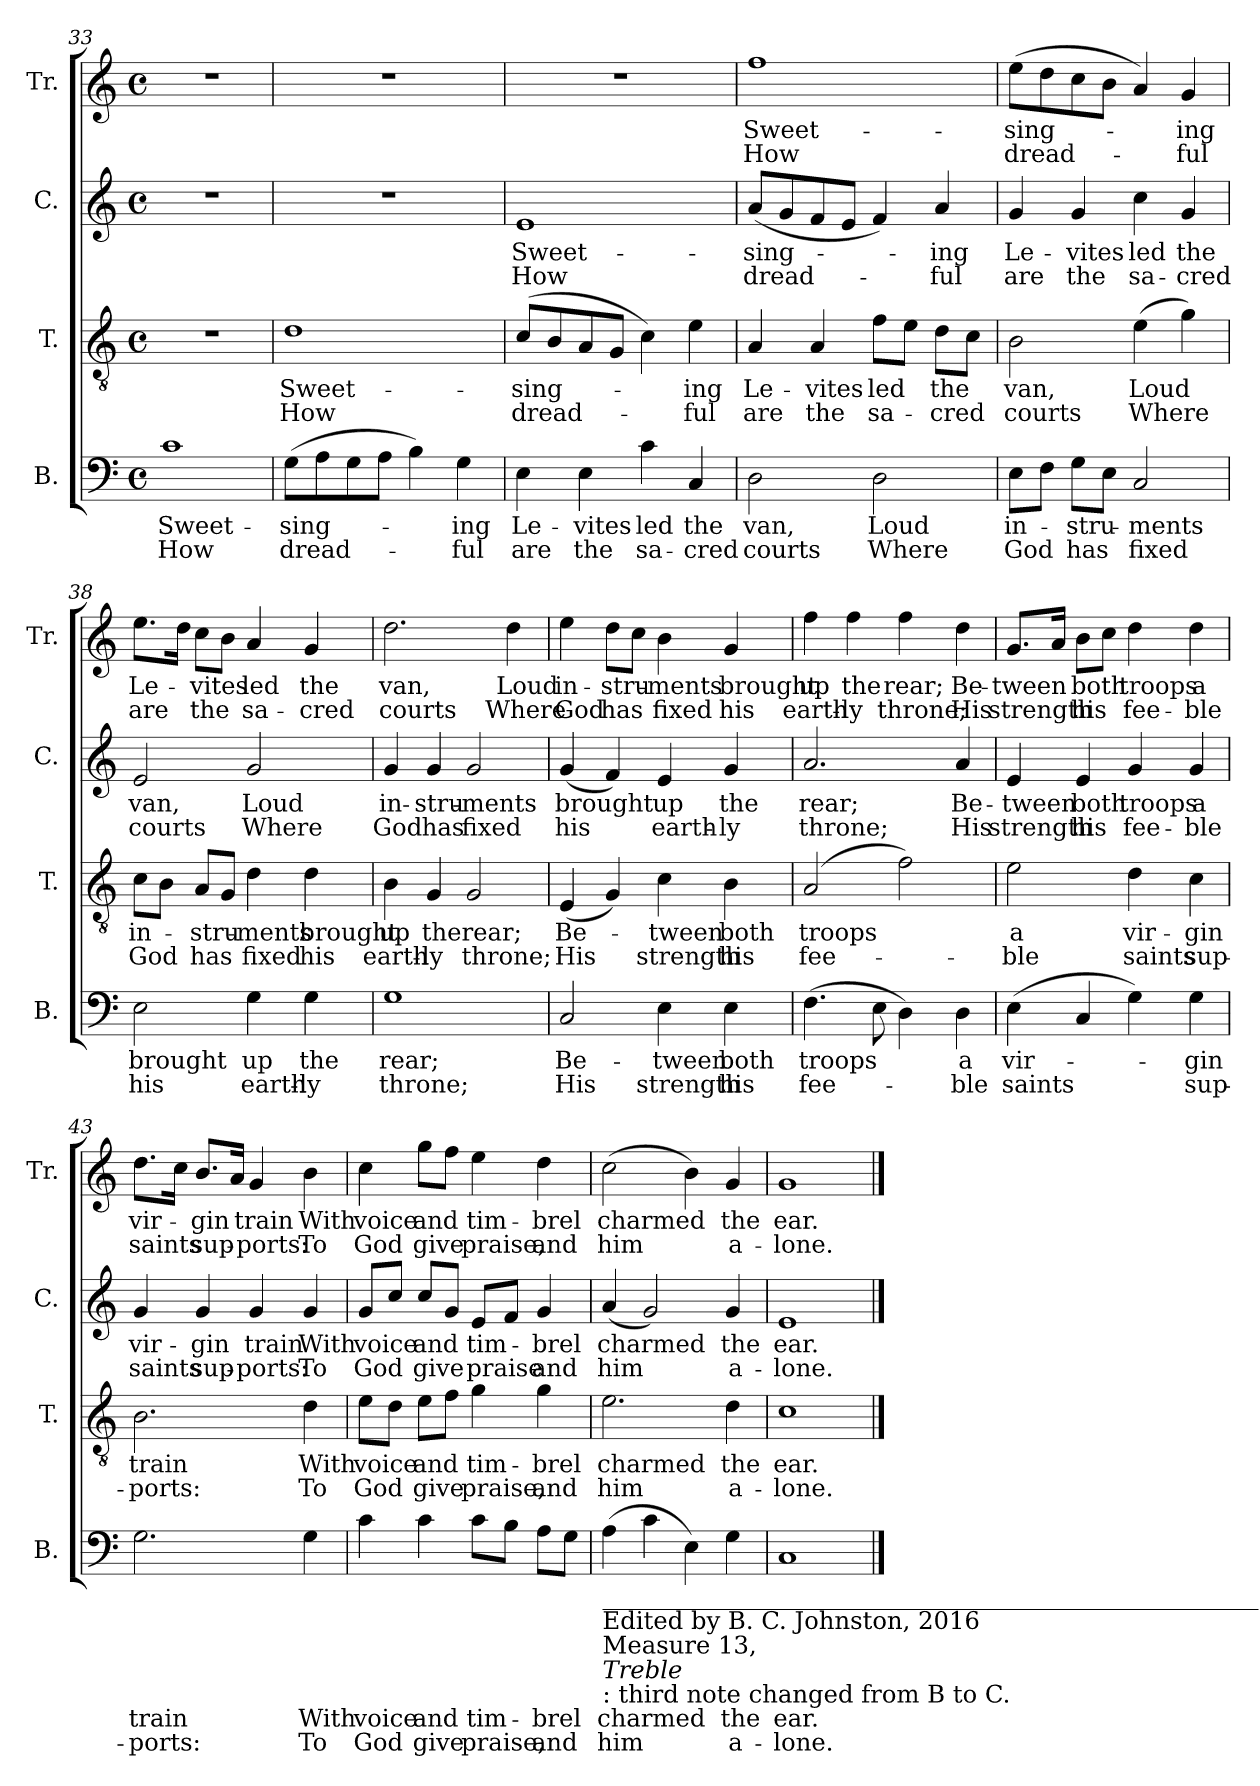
**kern	**text	**text	**kern	**text	**text	**kern	**text	**text	**kern	**text	**text
*part4	*part4	*part4	*part3	*part3	*part3	*part2	*part2	*part2	*part1	*part1	*part1
*staff4	*staff4	*staff4	*staff3	*staff3	*staff3	*staff2	*staff2	*staff2	*staff1	*staff1	*staff1
*I"B.	*	*	*I"T.	*	*	*I"C.	*	*	*I"Tr.	*	*
*I'B.	*	*	*I'T.	*	*	*I'C.	*	*	*I'Tr.	*	*
!!LO:LB:g=z
*clefF4	*	*	*clefGv2	*	*	*clefG2	*	*	*clefG2	*	*
*k[]	*	*	*k[]	*	*	*k[]	*	*	*k[]	*	*
*M4/4	*	*	*M4/4	*	*	*M4/4	*	*	*M4/4	*	*
*met(c)	*	*	*met(c)	*	*	*met(c)	*	*	*met(c)	*	*
=33	=33	=33	=33	=33	=33	=33	=33	=33	=33	=33	=33
1c	Sweet-	How	1r	.	.	1r	.	.	1r	.	.
=34	=34	=34	=34	=34	=34	=34	=34	=34	=34	=34	=34
(8G\L	-sing-	dread-	1d	Sweet-	How	1r	.	.	1r	.	.
8A\	.	.	.	.	.	.	.	.	.	.	.
8G\	.	.	.	.	.	.	.	.	.	.	.
8A\J	.	.	.	.	.	.	.	.	.	.	.
4B\)	.	.	.	.	.	.	.	.	.	.	.
4G\	-ing	-ful	.	.	.	.	.	.	.	.	.
=35	=35	=35	=35	=35	=35	=35	=35	=35	=35	=35	=35
4E\	Le-	are	(8c/L	-sing-	dread-	1e	Sweet-	How	1r	.	.
.	.	.	8B/	.	.	.	.	.	.	.	.
4E\	-vites	the	8A/	.	.	.	.	.	.	.	.
.	.	.	8G/J	.	.	.	.	.	.	.	.
4c\	led	sa-	4c\)	.	.	.	.	.	.	.	.
4C/	the	-cred	4e\	-ing	-ful	.	.	.	.	.	.
=36	=36	=36	=36	=36	=36	=36	=36	=36	=36	=36	=36
2D\	van,	courts	4A/	Le-	are	(8a/L	-sing-	dread-	1ff	Sweet-	How
.	.	.	.	.	.	8g/	.	.	.	.	.
.	.	.	4A/	-vites	the	8f/	.	.	.	.	.
.	.	.	.	.	.	8e/J	.	.	.	.	.
2D\	Loud	Where	8f\L	led	sa-	4f/)	.	.	.	.	.
.	.	.	8e\J	.	.	.	.	.	.	.	.
.	.	.	8d\L	the	-cred	4a/	-ing	-ful	.	.	.
.	.	.	8c\J	.	.	.	.	.	.	.	.
=37	=37	=37	=37	=37	=37	=37	=37	=37	=37	=37	=37
8E\L	in-	God	2B\	van,	courts	4g/	Le-	are	(8ee\L	-sing-	dread-
8F\J	.	.	.	.	.	.	.	.	8dd\	.	.
8G\L	-stru-	has	.	.	.	4g/	-vites	the	8cc\	.	.
8E\J	.	.	.	.	.	.	.	.	8b\J	.	.
2C/	-ments	fixed	(4e\	Loud	Where	4cc\	led	sa-	4a/)	.	.
.	.	.	4g\)	.	.	4g/	the	-cred	4g/	-ing	-ful
!!LO:PB:g=z
=38	=38	=38	=38	=38	=38	=38	=38	=38	=38	=38	=38
2E\	brought	his	8c\L	in-	God	2e/	van,	courts	8.ee\L	Le-	are
.	.	.	8B\J	.	.	.	.	.	.	.	.
.	.	.	.	.	.	.	.	.	16dd\Jk	.	.
.	.	.	8A/L	-stru-	has	.	.	.	8cc\L	-vites	the
.	.	.	8G/J	.	.	.	.	.	8b\J	.	.
4G\	up	earth-	4d\	-ments	fixed	2g/	Loud	Where	4a/	led	sa-
4G\	the	-ly	4d\	brought	his	.	.	.	4g/	the	-cred
=39	=39	=39	=39	=39	=39	=39	=39	=39	=39	=39	=39
1G	rear;	throne;	4B\	up	earth-	4g/	in-	God	2.dd\	van,	courts
.	.	.	4G/	the	-ly	4g/	-stru-	has	.	.	.
.	.	.	2G/	rear;	throne;	2g/	-ments	fixed	.	.	.
.	.	.	.	.	.	.	.	.	4dd\	Loud	Where
=40	=40	=40	=40	=40	=40	=40	=40	=40	=40	=40	=40
2C/	Be-	His	(4E/	Be-	His	(4g/	brought	his	4ee\	in-	God
.	.	.	4G/)	.	.	4f/)	.	.	8dd\L	-stru-	has
.	.	.	.	.	.	.	.	.	8cc\J	.	.
4E\	-tween	strength	4c\	-tween	strength	4e/	up	earth-	4b\	-ments	fixed
4E\	both	his	4B\	both	his	4g/	the	-ly	4g/	brought	his
=41	=41	=41	=41	=41	=41	=41	=41	=41	=41	=41	=41
(4.F\	troops	fee-	(2A/	troops	fee-	2.a/	rear;	throne;	4ff\	up	earth-
.	.	.	.	.	.	.	.	.	4ff\	the	-ly
8E\	.	.	.	.	.	.	.	.	.	.	.
4D\)	.	.	2f\)	.	.	.	.	.	4ff\	rear;	throne;
4D\	a	-ble	.	.	.	4a/	Be-	His	4dd\	Be-	His
!!LO:LB:g=z
=42	=42	=42	=42	=42	=42	=42	=42	=42	=42	=42	=42
(4E\	vir-	saints	2e\	a	-ble	4e/	-tween	strength	8.g/L	-tween	strength
.	.	.	.	.	.	.	.	.	16a/Jk	.	.
4C/	.	.	.	.	.	4e/	both	his	8b\L	both	his
.	.	.	.	.	.	.	.	.	8cc\J	.	.
4G\)	.	.	4d\	vir-	saints	4g/	troops	fee-	4dd\	troops	fee-
4G\	-gin	sup-	4c\	-gin	sup-	4g/	a	-ble	4dd\	a	-ble
=43	=43	=43	=43	=43	=43	=43	=43	=43	=43	=43	=43
2.G\	train	-ports:	2.B\	train	-ports:	4g/	vir-	saints	8.dd\L	vir-	saints
.	.	.	.	.	.	.	.	.	16cc\Jk	.	.
.	.	.	.	.	.	4g/	-gin	sup-	8.b/L	-gin	sup-
.	.	.	.	.	.	.	.	.	16a/Jk	.	.
.	.	.	.	.	.	4g/	train	-ports:	4g/	train	-ports:
4G\	With	To	4d\	With	To	4g/	With	To	4b\	With	To
=44	=44	=44	=44	=44	=44	=44	=44	=44	=44	=44	=44
4c\	voice	God	8e\L	voice	God	8g/L	voice	God	4cc\	voice	God
.	.	.	8d\J	.	.	8cc/J	.	.	.	.	.
4c\	and	give	8e\L	and	give	8cc/L	and	give	8gg\L	and	give
.	.	.	8f\J	.	.	8g/J	.	.	8ff\J	.	.
8c\L	tim-	praise,	4g\	tim-	praise,	8e/L	tim-	praise	4ee\	tim-	praise,
8B\J	.	.	.	.	.	8f/J	.	.	.	.	.
8A\L	-brel	and	4g\	-brel	and	4g/	-brel	and	4dd\	-brel	and
8G\J	.	.	.	.	.	.	.	.	.	.	.
=45	=45	=45	=45	=45	=45	=45	=45	=45	=45	=45	=45
!LO:TX:b:t=______________________________________________________	!	!	!	!	!	!	!	!	!	!	!
!LO:TX:b:t=Edited by B. C. Johnston, 2016	!	!	!	!	!	!	!	!	!	!	!
!LO:TX:b:t=Measure 13,	!	!	!	!	!	!	!	!	!	!	!
!LO:TX:b:i:t=Treble	!	!	!	!	!	!	!	!	!	!	!
!LO:TX:b:t=&colon; third note changed from B to C.	!	!	!	!	!	!	!	!	!	!	!
(4A\	charmed	him	2.e\	charmed	him	(4a/	charmed	him	(2cc\	charmed	him
4c\	.	.	.	.	.	2g/)	.	.	.	.	.
4E\)	.	.	.	.	.	.	.	.	4b\)	.	.
4G\	the	a-	4d\	the	a-	4g/	the	a-	4g/	the	a-
=46	=46	=46	=46	=46	=46	=46	=46	=46	=46	=46	=46
1C	ear.	-lone.	1c	ear.	-lone.	1e	ear.	-lone.	1g	ear.	-lone.
==	==	==	==	==	==	==	==	==	==	==	==
*-	*-	*-	*-	*-	*-	*-	*-	*-	*-	*-	*-
